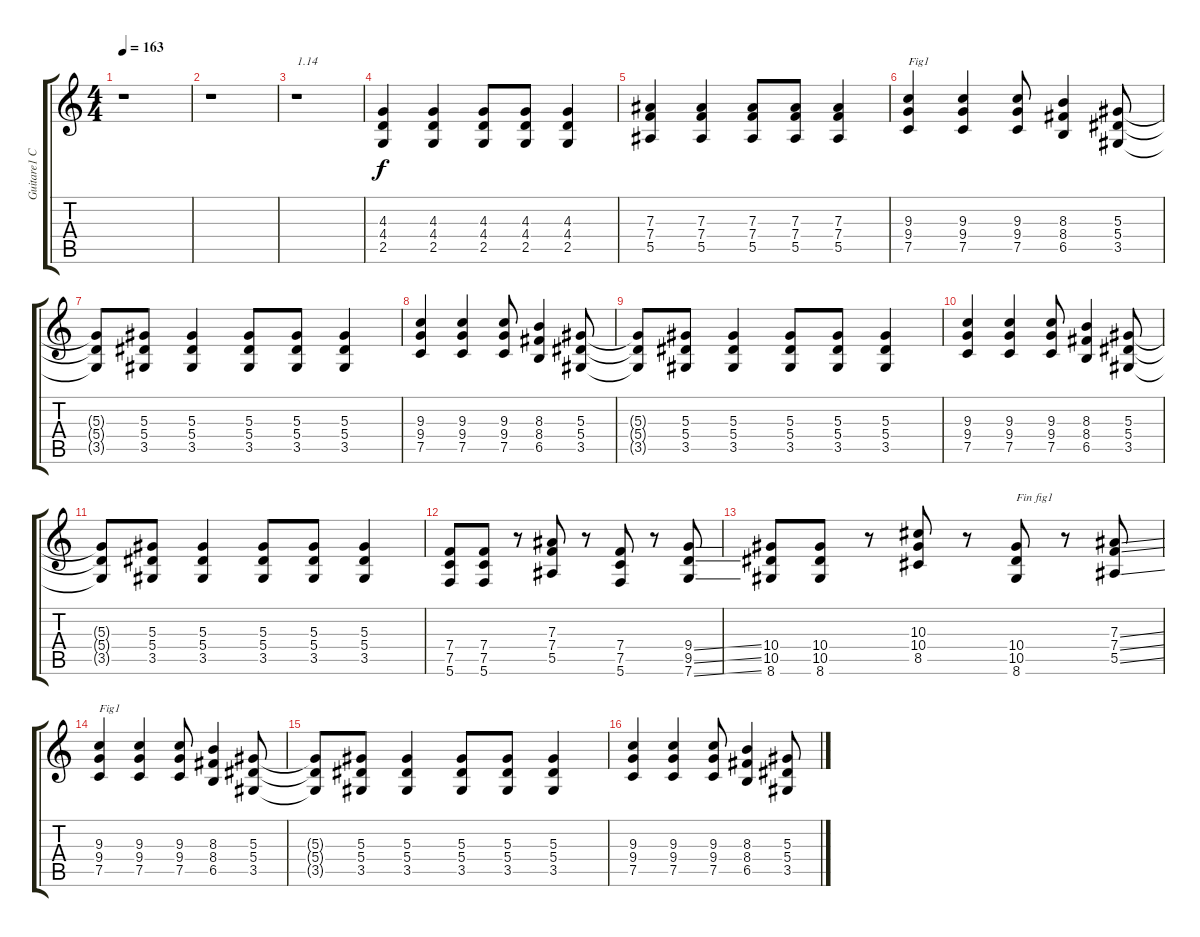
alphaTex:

\track ("Guitare1 C" "Guitare1 C") {instrument overdrivenguitar}
\staff {score tabs}
\tuning (C4 G3 Eb3 Bb2 F2 C2) {hide}
\ts (4 4)
\tempo 163
\clef g2
\ks c
r.1{dy f} |
r.1 |
r.1{txt "1.14"} |
(4.3 4.4 2.5).4 (4.3 4.4 2.5).4 (4.3 4.4 2.5).8 (4.3 4.4 2.5).8 (4.3 4.4 2.5).4 |
(7.3 7.4 5.5).4 (7.3 7.4 5.5).4 (7.3 7.4 5.5).8 (7.3 7.4 5.5).8 (7.3 7.4 5.5).4 |
(9.3 9.4 7.5).4{txt "Fig1"} (9.3 9.4 7.5).4 (9.3 9.4 7.5).8 (8.3 8.4 6.5).4 (5.3 5.4 3.5).8 |
(5.3{t} 5.4{t} 3.5{t}).8 (5.3 5.4 3.5).8 (5.3 5.4 3.5).4 (5.3 5.4 3.5).8 (5.3 5.4 3.5).8 (5.3 5.4 3.5).4 |
(9.3 9.4 7.5).4 (9.3 9.4 7.5).4 (9.3 9.4 7.5).8 (8.3 8.4 6.5).4 (5.3 5.4 3.5).8 |
(5.3{t} 5.4{t} 3.5{t}).8 (5.3 5.4 3.5).8 (5.3 5.4 3.5).4 (5.3 5.4 3.5).8 (5.3 5.4 3.5).8 (5.3 5.4 3.5).4 |
(9.3 9.4 7.5).4 (9.3 9.4 7.5).4 (9.3 9.4 7.5).8 (8.3 8.4 6.5).4 (5.3 5.4 3.5).8 |
(5.3{t} 5.4{t} 3.5{t}).8 (5.3 5.4 3.5).8 (5.3 5.4 3.5).4 (5.3 5.4 3.5).8 (5.3 5.4 3.5).8 (5.3 5.4 3.5).4 |
(7.4 7.5 5.6).8 (7.4 7.5 5.6).8 r.8 (7.3 7.4 5.5).8 r.8 (7.4 7.5 5.6).8 r.8 (9.4{ss} 9.5{ss} 7.6{ss}).8 |
(10.4 10.5 8.6).8 (10.4 10.5 8.6).8 r.8 (10.3 10.4 8.5).8 r.8 (10.4 10.5 8.6).8{txt "Fin fig1"} r.8 (7.3{ss} 7.4{ss} 5.5{ss}).8 |
(9.3 9.4 7.5).4{txt "Fig1"} (9.3 9.4 7.5).4 (9.3 9.4 7.5).8 (8.3 8.4 6.5).4 (5.3 5.4 3.5).8 |
(5.3{t} 5.4{t} 3.5{t}).8 (5.3 5.4 3.5).8 (5.3 5.4 3.5).4 (5.3 5.4 3.5).8 (5.3 5.4 3.5).8 (5.3 5.4 3.5).4 |
(9.3 9.4 7.5).4 (9.3 9.4 7.5).4 (9.3 9.4 7.5).8 (8.3 8.4 6.5).4 (5.3 5.4 3.5).8
